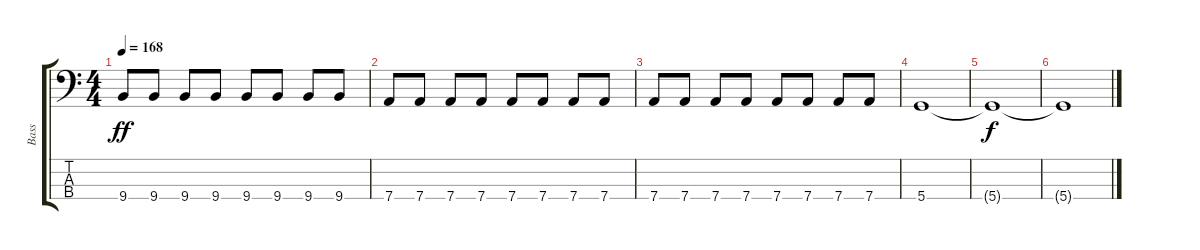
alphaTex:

\track ("Bass" "Bass") {instrument electricbasspick}
\staff {score tabs}
\tuning (G2 D2 A1 D1) {hide}
\ts (4 4)
\tempo 168
\clef f4
\ks c
9.4.8{dy ff} 9.4.8 9.4.8 9.4.8 9.4.8 9.4.8 9.4.8 9.4.8 |
7.4.8 7.4.8 7.4.8 7.4.8 7.4.8 7.4.8 7.4.8 7.4.8 |
7.4.8 7.4.8 7.4.8 7.4.8 7.4.8 7.4.8 7.4.8 7.4.8 |
5.4.1 |
5.4{t}.1{dy f volume 4} |
5.4{t}.1
